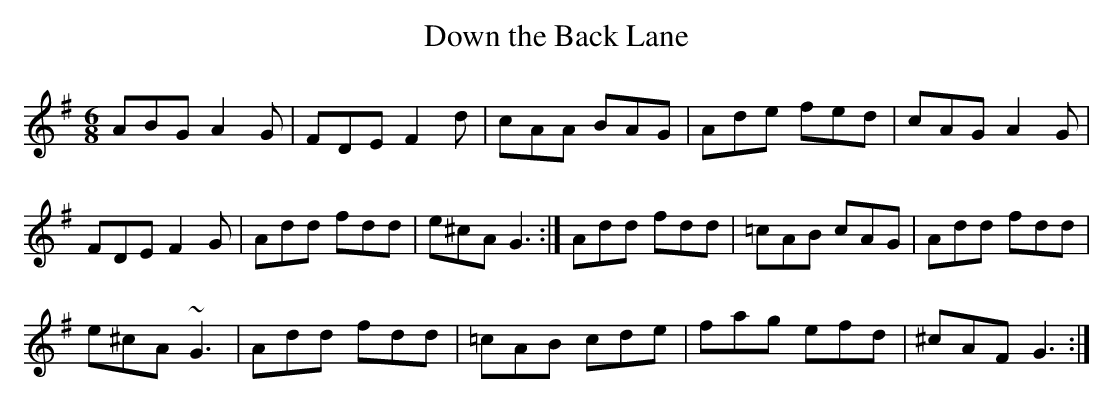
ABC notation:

X:1
T:Down the Back Lane
M:6/8
L:1/8
K:Dmix
ABG A2G|FDE F2d|cAA BAG|Ade fed|cAG A2G|
FDE F2G|Add fdd|e^cA G3:|Add fdd|=cAB cAG|Add fdd|
e^cA ~G3|Add fdd|=cAB cde|fag efd|^cAF G3:|
